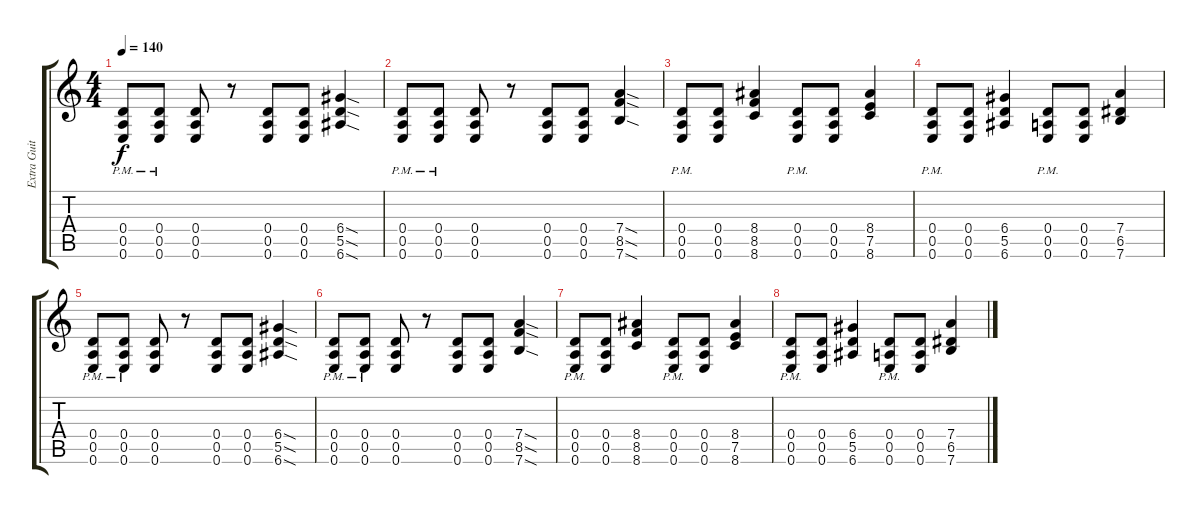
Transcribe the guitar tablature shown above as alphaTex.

\track ("Extra Guitar" "Extra Guit") {instrument distortionguitar}
\staff {score tabs}
\tuning (E4 B3 G3 D3 A2 E2) {hide}
\ts (4 4)
\tempo 140
\clef g2
\ks c
(0.4{pm} 0.5{pm} 0.6{pm}).8{dy f} (0.4{pm} 0.5{pm} 0.6{pm}).8 (0.4 0.5 0.6).8 r.8 (0.4 0.5 0.6).8 (0.4 0.5 0.6).8 (6.4{sod} 5.5{sod} 6.6{sod}).4 |
(0.4{pm} 0.5{pm} 0.6{pm}).8 (0.4{pm} 0.5{pm} 0.6{pm}).8 (0.4 0.5 0.6).8 r.8 (0.4 0.5 0.6).8 (0.4 0.5 0.6).8 (7.4{sod} 8.5{sod} 7.6{sod}).4 |
(0.4{pm} 0.5{pm} 0.6{pm}).8 (0.4 0.5 0.6).8 (8.4 8.5 8.6).4 (0.4{pm} 0.5{pm} 0.6{pm}).8 (0.4 0.5 0.6).8 (8.4 7.5 8.6).4 |
(0.4{pm} 0.5{pm} 0.6{pm}).8 (0.4 0.5 0.6).8 (6.4 5.5 6.6).4 (0.4{pm} 0.5{pm} 0.6{pm}).8 (0.4 0.5 0.6).8 (7.4 6.5 7.6).4 |
(0.4{pm} 0.5{pm} 0.6{pm}).8 (0.4{pm} 0.5{pm} 0.6{pm}).8 (0.4 0.5 0.6).8 r.8 (0.4 0.5 0.6).8 (0.4 0.5 0.6).8 (6.4{sod} 5.5{sod} 6.6{sod}).4 |
(0.4{pm} 0.5{pm} 0.6{pm}).8 (0.4{pm} 0.5{pm} 0.6{pm}).8 (0.4 0.5 0.6).8 r.8 (0.4 0.5 0.6).8 (0.4 0.5 0.6).8 (7.4{sod} 8.5{sod} 7.6{sod}).4 |
(0.4{pm} 0.5{pm} 0.6{pm}).8 (0.4 0.5 0.6).8 (8.4 8.5 8.6).4 (0.4{pm} 0.5{pm} 0.6{pm}).8 (0.4 0.5 0.6).8 (8.4 7.5 8.6).4 |
(0.4{pm} 0.5{pm} 0.6{pm}).8 (0.4 0.5 0.6).8 (6.4 5.5 6.6).4 (0.4{pm} 0.5{pm} 0.6{pm}).8 (0.4 0.5 0.6).8 (7.4 6.5 7.6).4
